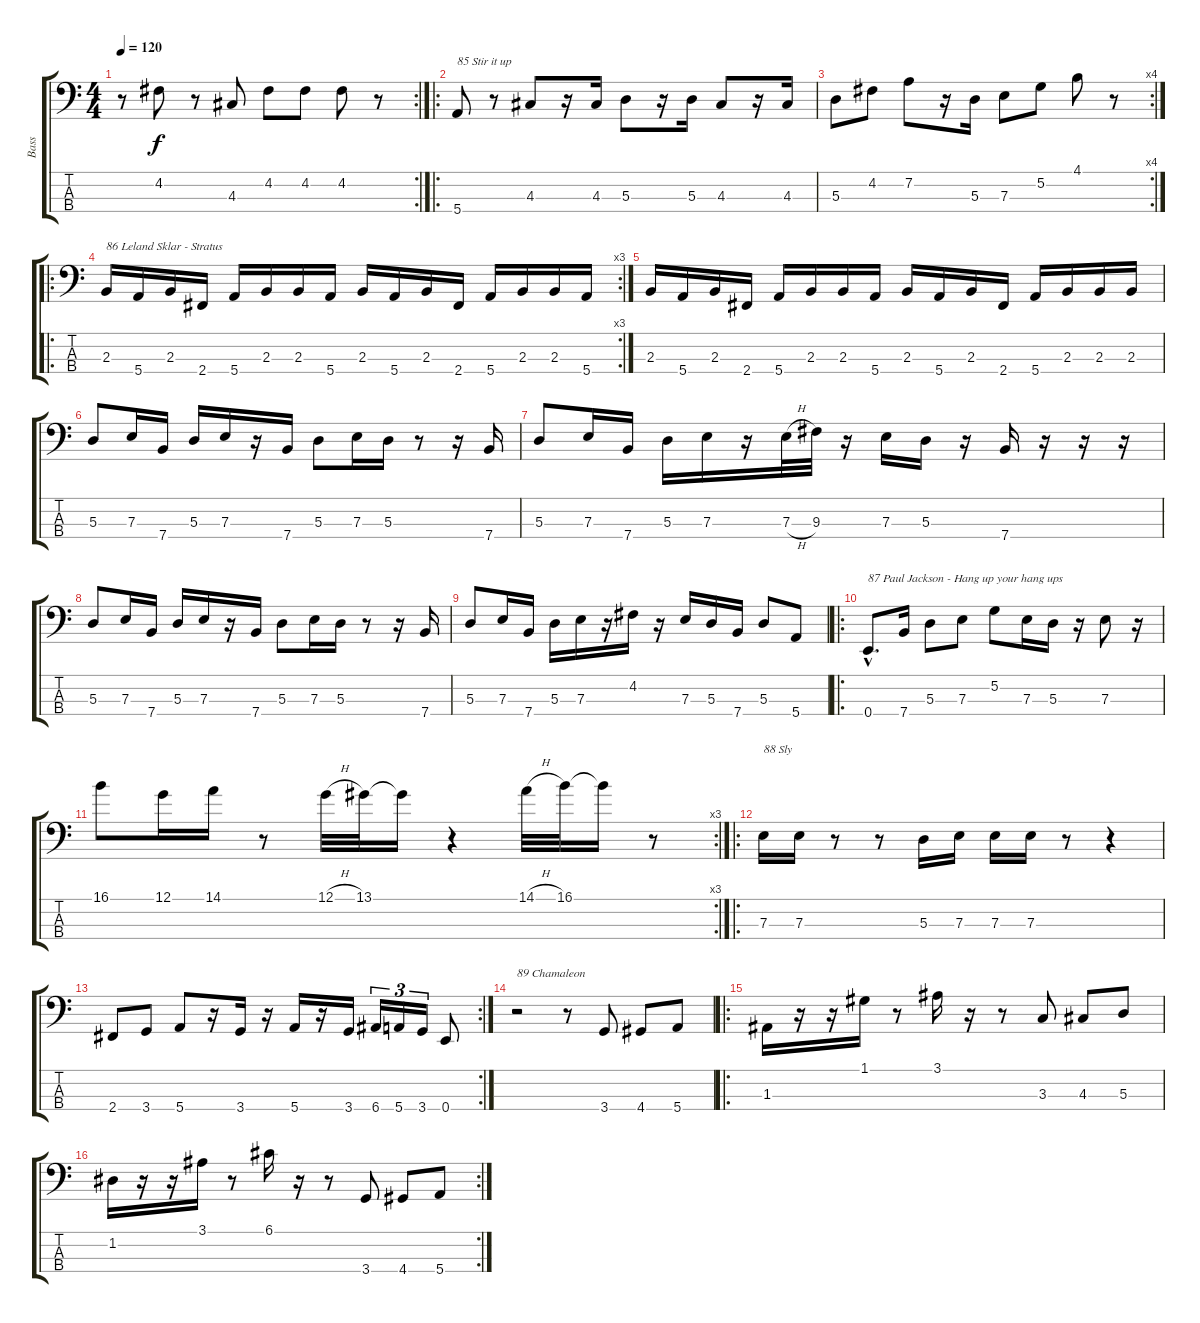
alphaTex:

\track ("Bass" "Bass") {instrument electricbassfinger}
\staff {score tabs}
\tuning (G2 D2 A1 E1) {hide}
\rc 2
\ts (4 4)
\tempo 120
\clef f4
\ks c
r.8{dy f} 4.2.8 r.8 4.3.8 4.2.8 4.2.8 4.2.8 r.8 |
\ro
5.4.8{txt "85 Stir it up"} r.8 4.3.8 r.16 4.3.16 5.3.8 r.16 5.3.16 4.3.8 r.16 4.3.16 |
\rc 4
5.3.8 4.2.8 7.2.8 r.16 5.3.16 7.3.8 5.2.8 4.1.8 r.8 |
\ro
\rc 3
2.3.16{txt "86 Leland Sklar - Stratus"} 5.4.16 2.3.16 2.4.16 5.4.16 2.3.16 2.3.16 5.4.16 2.3.16 5.4.16 2.3.16 2.4.16 5.4.16 2.3.16 2.3.16 5.4.16 |
2.3.16 5.4.16 2.3.16 2.4.16 5.4.16 2.3.16 2.3.16 5.4.16 2.3.16 5.4.16 2.3.16 2.4.16 5.4.16 2.3.16 2.3.16 2.3.16 |
5.3.8 7.3.16 7.4.16 5.3.16 7.3.16 r.16 7.4.16 5.3.8 7.3.16 5.3.16 r.8 r.16 7.4.16 |
5.3.8 7.3.16 7.4.16 5.3.16 7.3.16 r.16 7.3{h}.32 9.3.32 r.16 7.3.16 5.3.16 r.16 7.4.16 r.16 r.16 r.16 |
5.3.8 7.3.16 7.4.16 5.3.16 7.3.16 r.16 7.4.16 5.3.8 7.3.16 5.3.16 r.8 r.16 7.4.16 |
5.3.8 7.3.16 7.4.16 5.3.16 7.3.16 r.16 4.2.16 r.16 7.3.16 5.3.16 7.4.16 5.3.8 5.4.8 |
\ro
0.4{hac}.8{d txt "87 Paul Jackson - Hang up your hang ups"} 7.4.16 5.3.8 7.3.8 5.2.8 7.3.16 5.3.16 r.16 7.3.8 r.16 |
\rc 3
16.1.8 12.1.16 14.1.16 r.8 12.1{h}.32 13.1.32 13.1{t}.16 r.4 14.1{h}.32 16.1.32 16.1{t}.16 r.8 |
\ro
7.3.16{txt "88 Sly"} 7.3.16 r.8 r.8 5.3.16 7.3.16 7.3.16 7.3.16 r.8 r.4 |
\rc 2
2.4.8 3.4.8 5.4.8 r.16 3.4.16 r.16 5.4.16 r.16 3.4.16 6.4.16{tu (3 2)} 5.4.16{tu (3 2)} 3.4.16{tu (3 2)} 0.4.8 |
r.2{txt "89 Chamaleon"} r.8 3.4.8 4.4.8 5.4.8 |
\ro
1.3.16 r.16 r.16 1.1.16 r.8 3.1.16 r.16 r.8 3.3.8 4.3.8 5.3.8 |
\rc 2
1.2.16 r.16 r.16 3.1.16 r.8 6.1.16 r.16 r.8 3.4.8 4.4.8 5.4.8
